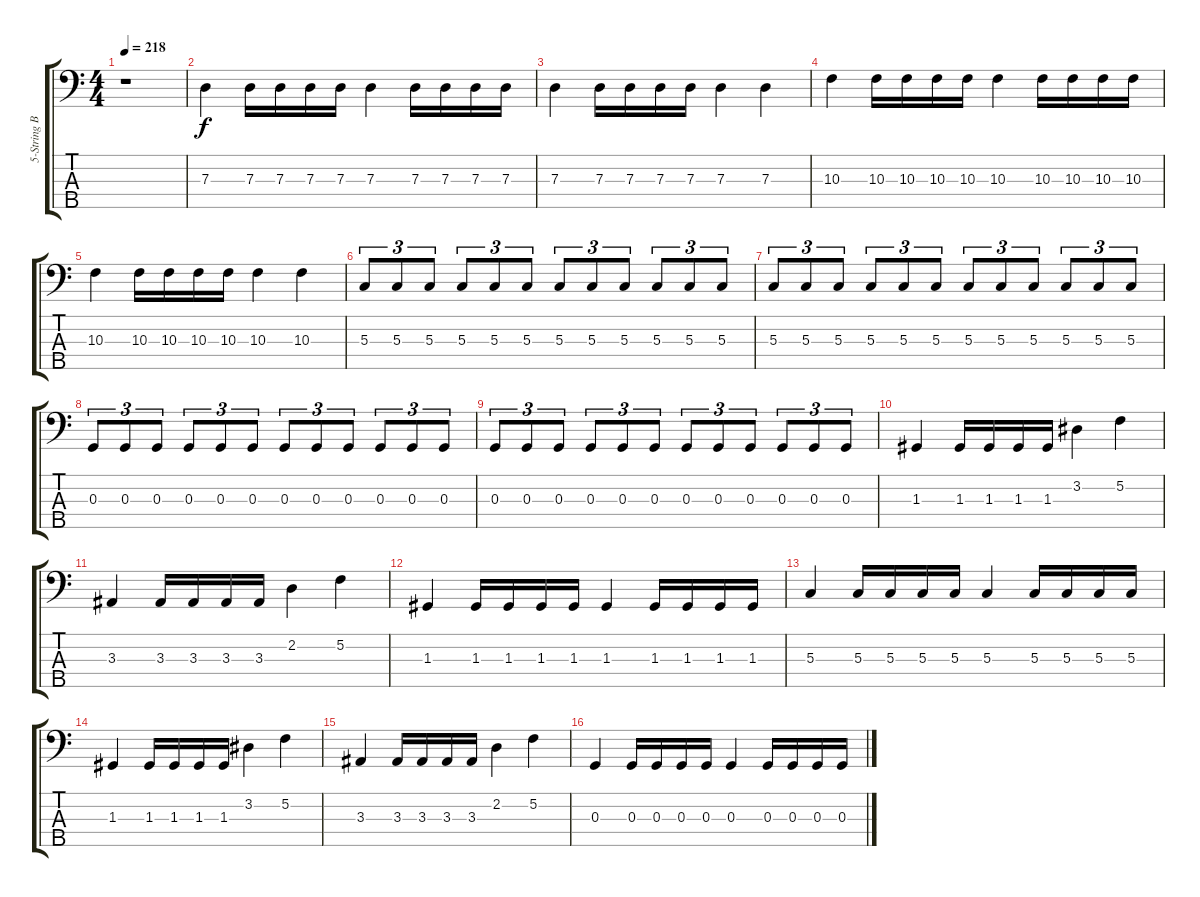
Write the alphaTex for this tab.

\track ("5-String Bass" "5-String B") {instrument electricbasspick}
\staff {score tabs}
\tuning (F2 C2 G1 D1 A0) {hide}
\ts (4 4)
\tempo 218
\clef f4
\ks c
r.1{dy f instrument electricbasspick} |
7.3.4 7.3.16 7.3.16 7.3.16 7.3.16 7.3.4 7.3.16 7.3.16 7.3.16 7.3.16 |
7.3.4 7.3.16 7.3.16 7.3.16 7.3.16 7.3.4 7.3.4 |
10.3.4 10.3.16 10.3.16 10.3.16 10.3.16 10.3.4 10.3.16 10.3.16 10.3.16 10.3.16 |
10.3.4 10.3.16 10.3.16 10.3.16 10.3.16 10.3.4 10.3.4 |
5.3.8{tu (3 2)} 5.3.8{tu (3 2)} 5.3.8{tu (3 2)} 5.3.8{tu (3 2)} 5.3.8{tu (3 2)} 5.3.8{tu (3 2)} 5.3.8{tu (3 2)} 5.3.8{tu (3 2)} 5.3.8{tu (3 2)} 5.3.8{tu (3 2)} 5.3.8{tu (3 2)} 5.3.8{tu (3 2)} |
5.3.8{tu (3 2)} 5.3.8{tu (3 2)} 5.3.8{tu (3 2)} 5.3.8{tu (3 2)} 5.3.8{tu (3 2)} 5.3.8{tu (3 2)} 5.3.8{tu (3 2)} 5.3.8{tu (3 2)} 5.3.8{tu (3 2)} 5.3.8{tu (3 2)} 5.3.8{tu (3 2)} 5.3.8{tu (3 2)} |
0.3.8{tu (3 2)} 0.3.8{tu (3 2)} 0.3.8{tu (3 2)} 0.3.8{tu (3 2)} 0.3.8{tu (3 2)} 0.3.8{tu (3 2)} 0.3.8{tu (3 2)} 0.3.8{tu (3 2)} 0.3.8{tu (3 2)} 0.3.8{tu (3 2)} 0.3.8{tu (3 2)} 0.3.8{tu (3 2)} |
0.3.8{tu (3 2)} 0.3.8{tu (3 2)} 0.3.8{tu (3 2)} 0.3.8{tu (3 2)} 0.3.8{tu (3 2)} 0.3.8{tu (3 2)} 0.3.8{tu (3 2)} 0.3.8{tu (3 2)} 0.3.8{tu (3 2)} 0.3.8{tu (3 2)} 0.3.8{tu (3 2)} 0.3.8{tu (3 2)} |
1.3.4 1.3.16 1.3.16 1.3.16 1.3.16 3.2.4 5.2.4 |
3.3.4 3.3.16 3.3.16 3.3.16 3.3.16 2.2.4 5.2.4 |
1.3.4 1.3.16 1.3.16 1.3.16 1.3.16 1.3.4 1.3.16 1.3.16 1.3.16 1.3.16 |
5.3.4 5.3.16 5.3.16 5.3.16 5.3.16 5.3.4 5.3.16 5.3.16 5.3.16 5.3.16 |
1.3.4 1.3.16 1.3.16 1.3.16 1.3.16 3.2.4 5.2.4 |
3.3.4 3.3.16 3.3.16 3.3.16 3.3.16 2.2.4 5.2.4 |
0.3.4 0.3.16 0.3.16 0.3.16 0.3.16 0.3.4 0.3.16 0.3.16 0.3.16 0.3.16
